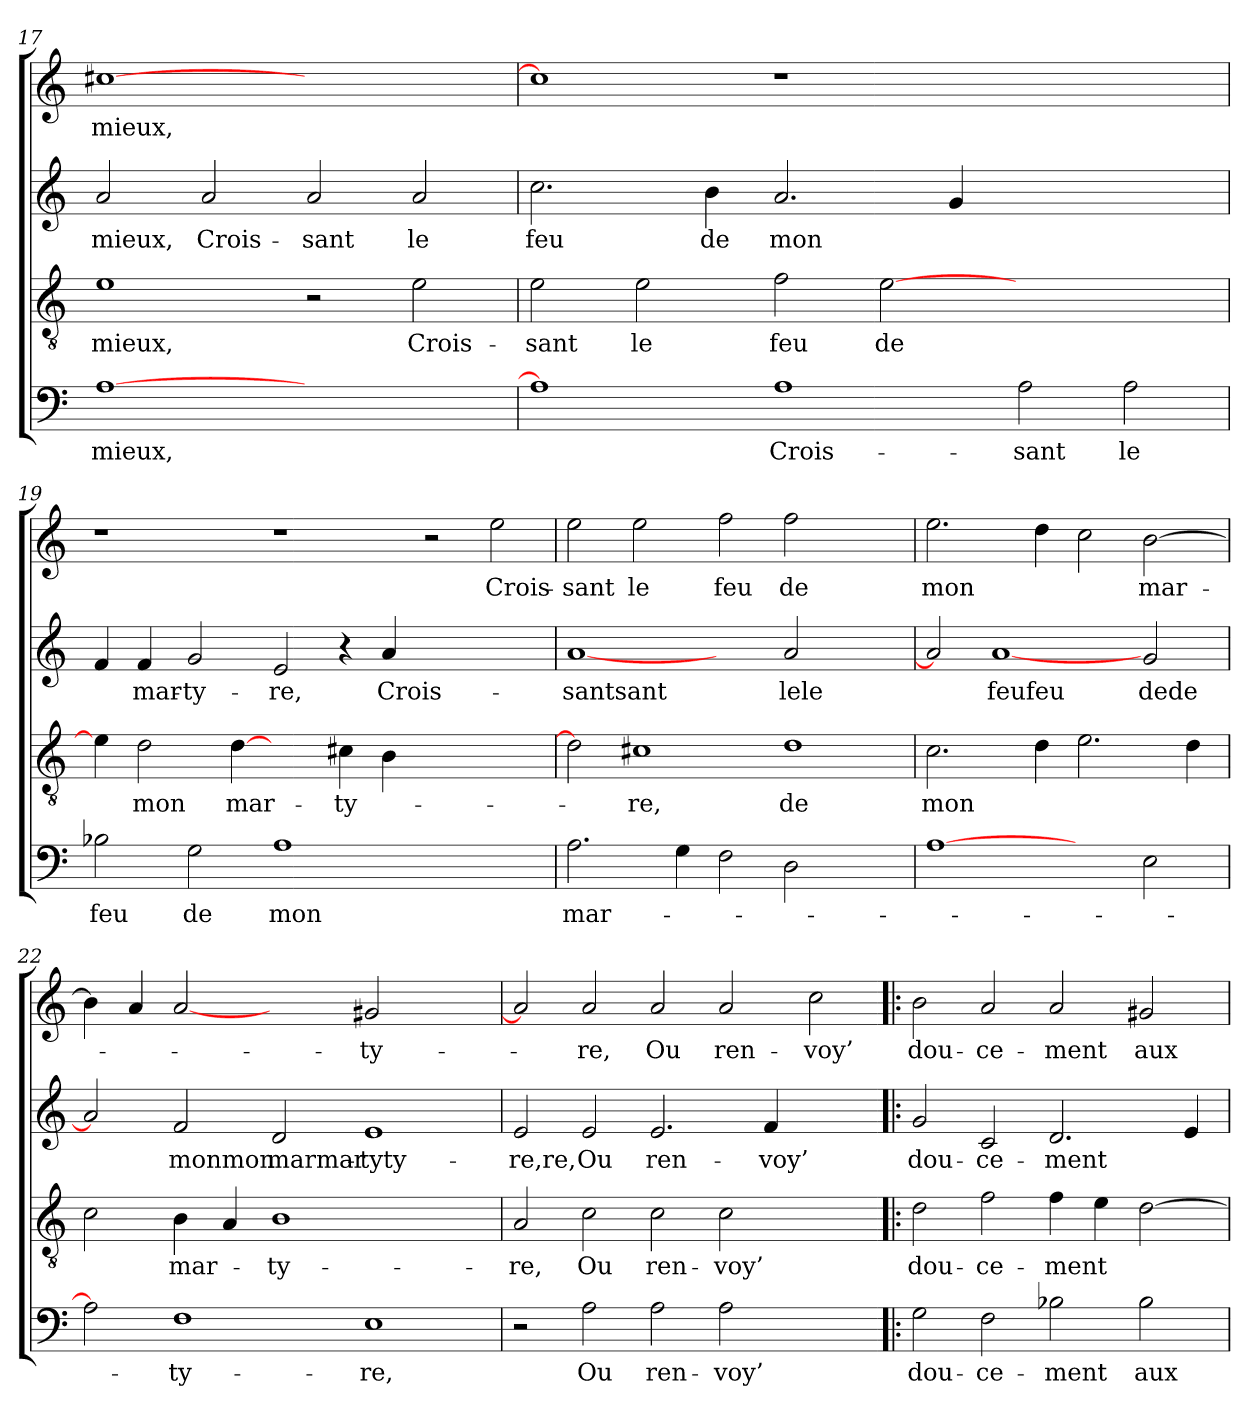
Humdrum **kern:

**kern	**text	**kern	**text	**kern	**text	**kern	**text
*part4	*part4	*part3	*part3	*part2	*part2	*part1	*part1
*staff4	*staff4	*staff3	*staff3	*staff2	*staff2	*staff1	*staff1
!!LO:LB:g=z
*clefF4	*	*clefGv2	*	*clefG2	*	*clefG2	*
*k[]	*	*k[]	*	*k[]	*	*k[]	*
=17	=17	=17	=17	=17	=17	=17	=17
[1A	mieux,	1e	mieux,	2a	mieux,	[1cc#X	mieux,
.	.	.	.	2a	Crois-	.	.
1ryy	.	2r	.	2a	-sant	1ryy	.
.	.	2e	Crois-	2a	le	.	.
=18	=18	=18	=18	=18	=18	=18	=18
1A]	.	2e	-sant	2.cc	feu	1cc#]	.
.	.	2e	le	.	.	.	.
.	.	.	.	4b	de	.	.
1A	Crois-	2f	feu	2.a	mon	1r	.
.	.	[2e	de	.	.	.	.
.	.	.	.	4g	.	.	.
2A	-sant	1ryy	.	1ryy	.	1ryy	.
2A	le	.	.	.	.	.	.
=19	=19	=19	=19	=19	=19	=19	=19
2B-X	feu	4e]	.	4f	.	1r	.
.	.	2d	mon	4f	mar-	.	.
2G	de	.	.	2g	-ty-	.	.
.	.	[4d	mar-	.	.	.	.
1A	mon	2ryy	.	2e	-re,	1r	.
.	.	4c#X	-ty-	4r	.	.	.
.	.	4B	.	4a	Crois-	.	.
1ryy	.	1ryy	.	1ryy	.	2r	.
.	.	.	.	.	.	2ee	Crois-
=20	=20	=20	=20	=20	=20	=20	=20
2.A	mar-	2d]	.	[1a	santsant	2ee	-sant
.	.	1c#X	-re,	.	.	2ee	le
4G	.	.	.	.	.	.	.
2F	.	.	.	2ryy	.	2ff	feu
2D	.	1d	de	2a	lele	2ff	de
2ryy	.	.	.	2ryy	.	2ryy	.
=21	=21	=21	=21	=21	=21	=21	=21
[1A	.	2.c	mon	2a]	.	2.ee	mon
.	.	.	.	[1a	feufeu	.	.
.	.	4d	.	.	.	4dd	.
2ryy	.	2.e	.	.	.	2cc	.
2E	.	.	.	2g	dede	[2b	mar-
.	.	4d	.	.	.	.	.
!!LO:LB:g=z
=22	=22	=22	=22	=22	=22	=22	=22
2A]	.	2c	.	2a]	.	4b]	.
.	.	.	.	.	.	4a	.
1F	-ty-	4B	mar-	2f	monmon	[2a	.
.	.	4A	.	.	.	.	.
.	.	1B	-ty-	2d	marmar-	2ryy	.
1E	-re,	.	.	1e	-tyty-	2g#X	-ty-
.	.	2ryy	.	.	.	2ryy	.
=23	=23	=23	=23	=23	=23	=23	=23
2r	.	2A	-re,	2e	-re,re,	2a]	.
2A	Ou	2c	Ou	2e	-Ou	2a	-re,
2A	ren-	2c	ren-	2.e	ren-	2a	Ou
2A	-voy’	2c	-voy’	.	.	2a	ren-
.	.	.	.	4f	-voy’	.	.
2ryy	.	2ryy	.	2ryy	.	2cc	-voy’
=24!|:	=24!|:	=24!|:	=24!|:	=24!|:	=24!|:	=24!|:	=24!|:
2G	dou-	2d	dou-	2g	dou-	2b	dou-
2F	-ce-	2f	-ce-	2c	-ce-	2a	-ce-
2B-X	-ment	4f	-ment	2.d	-ment	2a	-ment
.	.	4e	.	.	.	.	.
2B-	aux	[2d	.	.	.	2g#X	aux
.	.	.	.	4e	.	.	.
=	=	=	=	=	=	=	=
*-	*-	*-	*-	*-	*-	*-	*-
